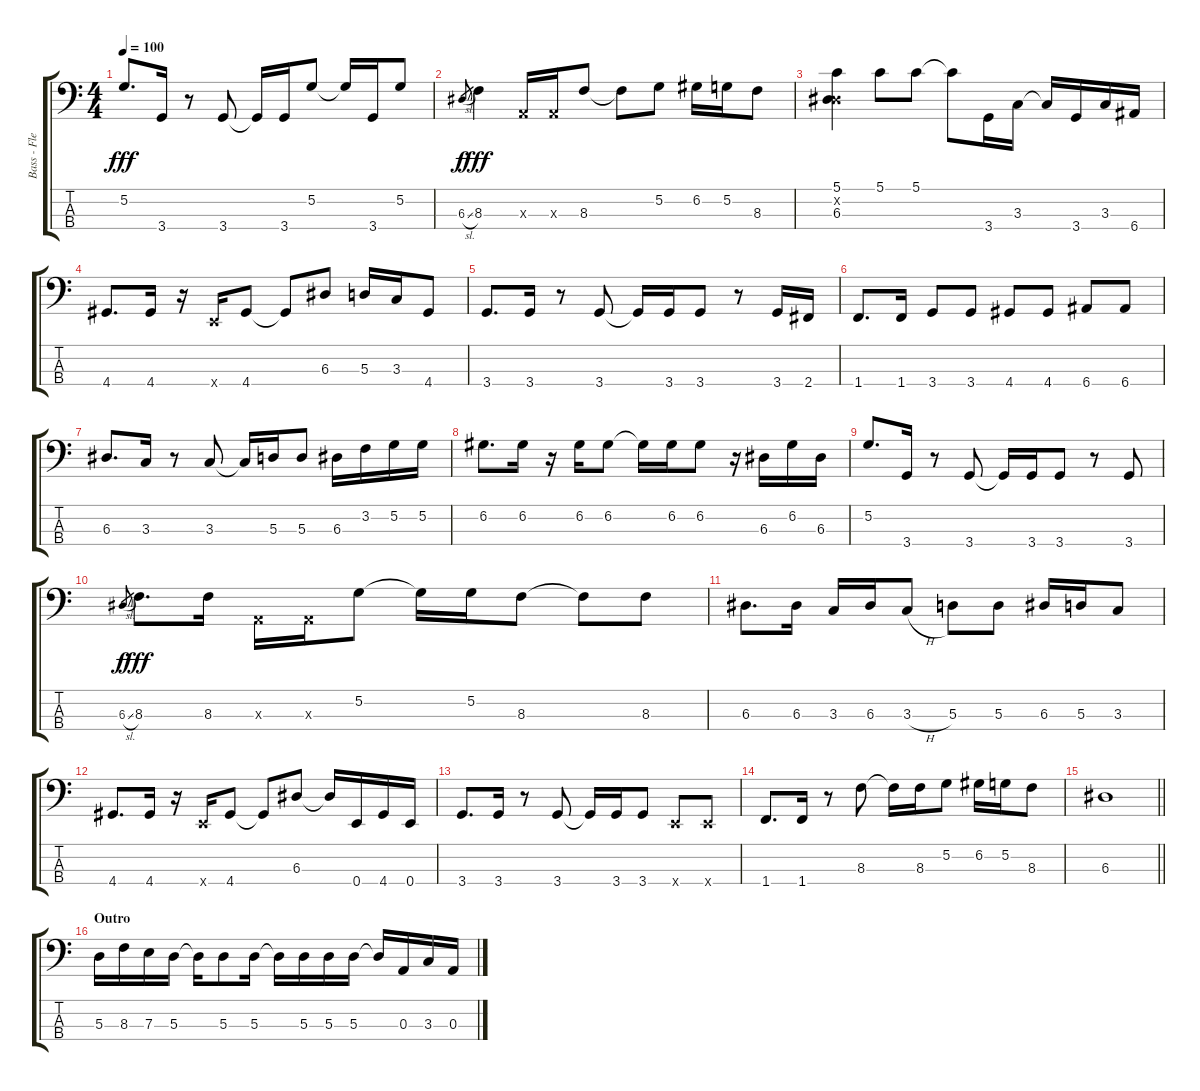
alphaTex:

\track ("Bass - Flea" "Bass - Fle") {instrument electricbassfinger}
\staff {score tabs}
\tuning (G2 D2 A1 E1) {hide}
\ts (4 4)
\tempo 100
\clef f4
\ks c
5.2.8{d dy fff} 3.4.16 r.8 3.4.8 3.4{t}.16 3.4.16 5.2.8 5.2{t}.16 3.4.16 5.2.8 |
6.3{sl}.8{gr dy f} 8.3.4{dy fff} 0.3{x}.16 0.3{x}.16 8.3.8 8.3{t}.8 5.2.8 6.2.16 5.2.16 8.3.8 |
(5.1 0.2{x} 6.3).4 5.1.8 5.1.8 5.1{t}.8 3.4.16 3.3.16 3.3{t}.16 3.4.16 3.3.16 6.4.16 |
4.4.8{d} 4.4.16 r.16 0.4{x}.16 4.4.8 4.4{t}.8 6.3.8 5.3.16 3.3.16 4.4.8 |
3.4.8{d} 3.4.16 r.8 3.4.8 3.4{t}.16 3.4.16 3.4.8 r.8 3.4.16 2.4.16 |
1.4.8{d} 1.4.16 3.4.8 3.4.8 4.4.8 4.4.8 6.4.8 6.4.8 |
6.3.8{d} 3.3.16 r.8 3.3.8 3.3{t}.16 5.3.16 5.3.8 6.3.16 3.2.16 5.2.16 5.2.16 |
6.2.8{d} 6.2.16 r.16 6.2.16 6.2.8 6.2{t}.16 6.2.16 6.2.8 r.16 6.3.16 6.2.16 6.3.16 |
5.2.8{d} 3.4.16 r.8 3.4.8 3.4{t}.16 3.4.16 3.4.8 r.8 3.4.8 |
6.3{sl}.8{gr dy f} 8.3.8{d dy fff} 8.3.16 0.3{x}.16 0.3{x}.16 5.2.8 5.2{t}.16 5.2.16 8.3.8 8.3{t}.8 8.3.8 |
6.3.8{d} 6.3.16 3.3.16 6.3.16 3.3{h}.8 5.3.8 5.3.8 6.3.16 5.3.16 3.3.8 |
4.4.8{d} 4.4.16 r.16 0.4{x}.16 4.4.8 4.4{t}.8 6.3.8 6.3{t}.16 0.4.16 4.4.16 0.4.16 |
3.4.8{d} 3.4.16 r.8 3.4.8 3.4{t}.16 3.4.16 3.4.8 0.4{x}.8 0.4{x}.8 |
1.4.8{d} 1.4.16 r.8 8.3.8 8.3{t}.16 8.3.16 5.2.8 6.2.16 5.2.16 8.3.8 |
\barLineRight lightlight
6.3.1 |
\section ("" "Outro")
5.3.16 8.3.16 7.3.16 5.3.16 5.3{t}.16 5.3.8 5.3.16 5.3{t}.16 5.3.16 5.3.16 5.3.16 5.3{t}.16 0.3.16 3.3.16 0.3.16
